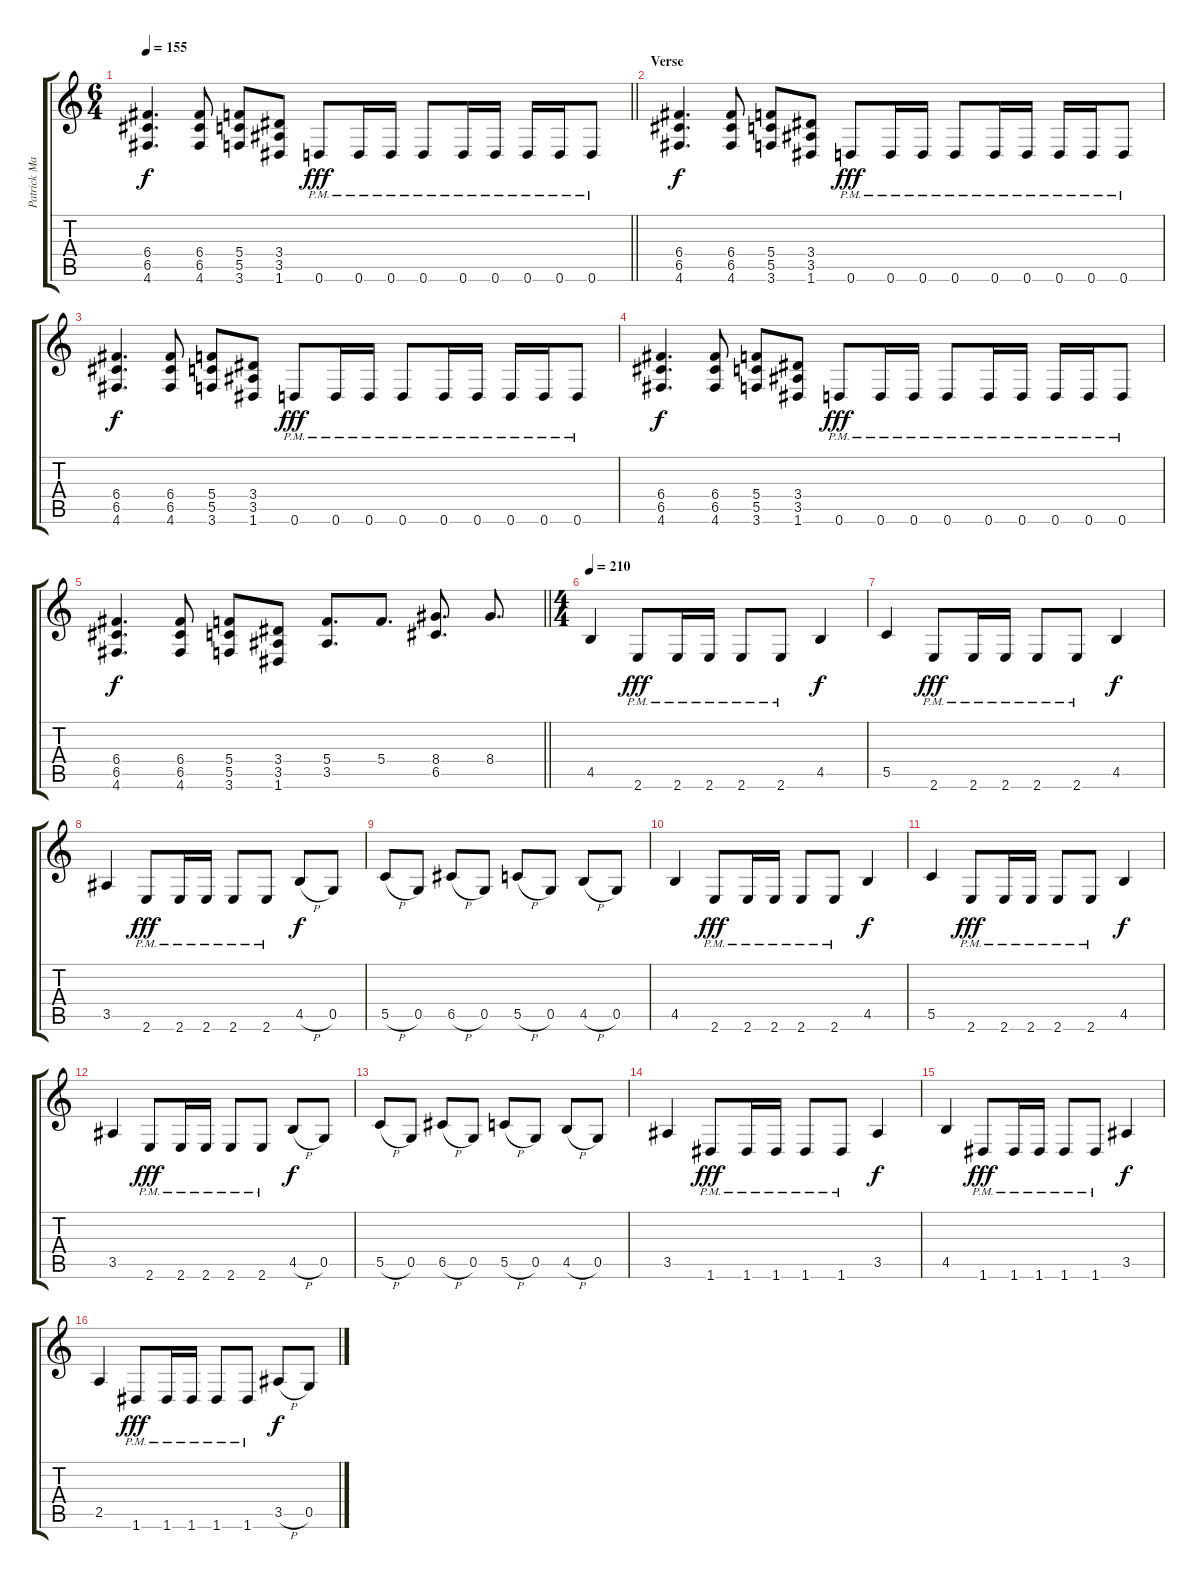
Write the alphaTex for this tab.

\track ("Patrick Mameli" "Patrick Ma") {instrument distortionguitar}
\staff {score tabs}
\tuning (D4 A3 F3 C3 G2 D2) {hide}
\ts (6 4)
\tempo 155
\clef g2
\barLineRight lightlight
\ks c
(6.4 6.5 4.6).4{d dy f} (6.4 6.5 4.6).8 (5.4 5.5 3.6).8 (3.4 3.5 1.6).8 0.6{pm}.8{dy fff} 0.6{pm}.16 0.6{pm}.16 0.6{pm}.8 0.6{pm}.16 0.6{pm}.16 0.6{pm}.16 0.6{pm}.16 0.6{pm}.8 |
\section ("" "Verse")
(6.4 6.5 4.6).4{d dy f} (6.4 6.5 4.6).8 (5.4 5.5 3.6).8 (3.4 3.5 1.6).8 0.6{pm}.8{dy fff} 0.6{pm}.16 0.6{pm}.16 0.6{pm}.8 0.6{pm}.16 0.6{pm}.16 0.6{pm}.16 0.6{pm}.16 0.6{pm}.8 |
(6.4 6.5 4.6).4{d dy f} (6.4 6.5 4.6).8 (5.4 5.5 3.6).8 (3.4 3.5 1.6).8 0.6{pm}.8{dy fff} 0.6{pm}.16 0.6{pm}.16 0.6{pm}.8 0.6{pm}.16 0.6{pm}.16 0.6{pm}.16 0.6{pm}.16 0.6{pm}.8 |
(6.4 6.5 4.6).4{d dy f} (6.4 6.5 4.6).8 (5.4 5.5 3.6).8 (3.4 3.5 1.6).8 0.6{pm}.8{dy fff} 0.6{pm}.16 0.6{pm}.16 0.6{pm}.8 0.6{pm}.16 0.6{pm}.16 0.6{pm}.16 0.6{pm}.16 0.6{pm}.8 |
\barLineRight lightlight
(6.4 6.5 4.6).4{d dy f} (6.4 6.5 4.6).8 (5.4 5.5 3.6).8 (3.4 3.5 1.6).8 (5.4 3.5).8{d} 5.4.8{d} (8.4 6.5).8{d} 8.4.8{d} |
\ts (4 4)
\tempo 210
4.5.4 2.6{pm}.8{dy fff} 2.6{pm}.16 2.6{pm}.16 2.6{pm}.8 2.6{pm}.8 4.5.4{dy f} |
5.5.4 2.6{pm}.8{dy fff} 2.6{pm}.16 2.6{pm}.16 2.6{pm}.8 2.6{pm}.8 4.5.4{dy f} |
3.5.4 2.6{pm}.8{dy fff} 2.6{pm}.16 2.6{pm}.16 2.6{pm}.8 2.6{pm}.8 4.5{h}.8{dy f} 0.5.8 |
5.5{h}.8 0.5.8 6.5{h}.8 0.5.8 5.5{h}.8 0.5.8 4.5{h}.8 0.5.8 |
4.5.4 2.6{pm}.8{dy fff} 2.6{pm}.16 2.6{pm}.16 2.6{pm}.8 2.6{pm}.8 4.5.4{dy f} |
5.5.4 2.6{pm}.8{dy fff} 2.6{pm}.16 2.6{pm}.16 2.6{pm}.8 2.6{pm}.8 4.5.4{dy f} |
3.5.4 2.6{pm}.8{dy fff} 2.6{pm}.16 2.6{pm}.16 2.6{pm}.8 2.6{pm}.8 4.5{h}.8{dy f} 0.5.8 |
5.5{h}.8 0.5.8 6.5{h}.8 0.5.8 5.5{h}.8 0.5.8 4.5{h}.8 0.5.8 |
3.5.4 1.6{pm}.8{dy fff} 1.6{pm}.16 1.6{pm}.16 1.6{pm}.8 1.6{pm}.8 3.5.4{dy f} |
4.5.4 1.6{pm}.8{dy fff} 1.6{pm}.16 1.6{pm}.16 1.6{pm}.8 1.6{pm}.8 3.5.4{dy f} |
2.5.4 1.6{pm}.8{dy fff} 1.6{pm}.16 1.6{pm}.16 1.6{pm}.8 1.6{pm}.8 3.5{h}.8{dy f} 0.5.8
